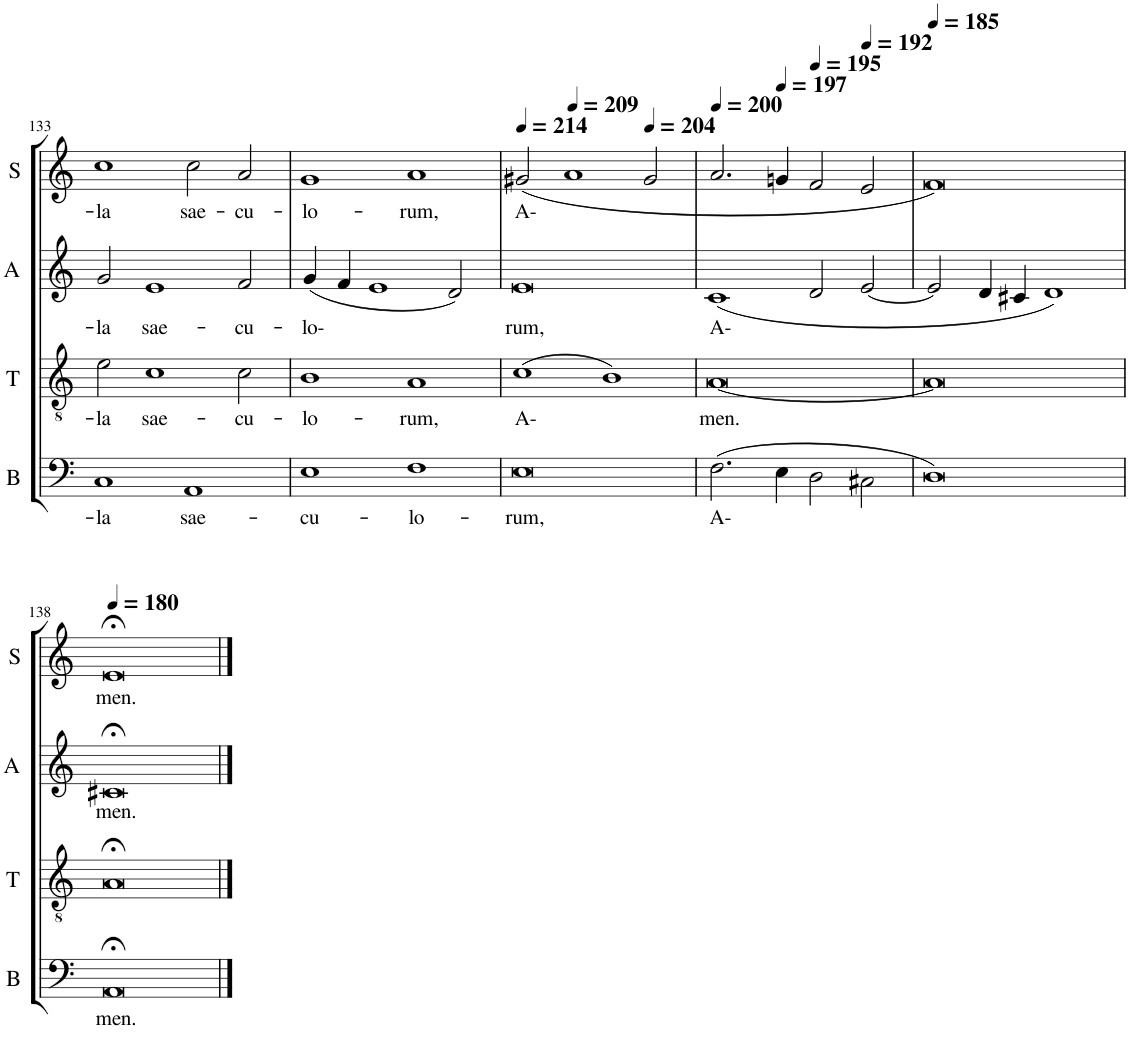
**kern	**text	**kern	**text	**kern	**text	**kern	**text
*part4	*part4	*part3	*part3	*part2	*part2	*part1	*part1
*staff4	*staff4	*staff3	*staff3	*staff2	*staff2	*staff1	*staff1
*I"Bass	*	*I"Tenor	*	*I"Alto	*	*I"Soprano	*
*I'B	*	*I'T	*	*I'A	*	*I'S	*
!!LO:PB:g=z
*clefF4	*	*clefGv2	*	*clefG2	*	*clefG2	*
*k[]	*	*k[]	*	*k[]	*	*k[]	*
=133	=133	=133	=133	=133	=133	=133	=133
!	!LO:LY:b	!	!LO:LY:b	!	!LO:LY:b	!	!LO:LY:b
1C	-la	2e\	-la	2g/	-la	1cc	-la
!	!	!	!LO:LY:b	!	!LO:LY:b	!	!
.	.	[2c	sae-	[2e	sae-	.	.
!	!LO:LY:b	!	!	!	!	!	!LO:LY:b
1AA	sae-	2ryy	.	2ryy	.	2cc\	sae-
!	!	!	!LO:LY:b	!	!LO:LY:b	!	!LO:LY:b
.	.	2c\	-cu-	2f/	-cu-	2a/	-cu-
=134	=134	=134	=134	=134	=134	=134	=134
!	!LO:LY:b	!	!LO:LY:b	!	!LO:LY:b	!	!LO:LY:b
1E	-cu-	1B	-lo-	(<4g/	-lo-	1g	-lo-
.	.	.	.	2e]	.	.	.
.	.	.	.	4f/	.	.	.
!	!LO:LY:b	!	!	!	!	!	!LO:LY:b
1F	-lo-	2c]	.	[2e	.	1a	-rum,
!	!	!	!LO:LY:b	!	!	!	!
.	.	1A	-rum,	2d/)	.	.	.
2ryy	.	.	.	2ryy	.	2ryy	.
=135	=135	=135	=135	=135	=135	=135	=135
*	*	*	*	*	*	*MM214	*
!	!LO:LY:b	!	!LO:LY:b	!	!LO:LY:b	!	!LO:LY:b
[1E	-rum,	(>1c	A-	[1e	rum,	(<2g#X/	A-
*	*	*	*	*	*	*MM209	*
.	.	.	.	.	.	[2a	.
1ryy	.	1B)	.	2e]	.	2ryy	.
*	*	*	*	*	*	*MM204	*
.	.	.	.	2ryy	.	2g#/	.
=136	=136	=136	=136	=136	=136	=136	=136
*	*	*	*	*	*	*MM200	*
!	!LO:LY:b	!	!LO:LY:b	!	!LO:LY:b	!	!
*	*	*	*	*	*	*^	*
(>2.F\	A-	[1A	men.	(<1c	A-	2.a/	1ryy	.
*	*	*	*	*	*	*MM197	*	*
1E]	.	.	.	.	.	2a]	.	.
*	*	*	*	*	*	*MM195	*	*
.	.	0ryy	.	1e]	.	.	0ryy	.
.	.	.	.	.	.	4gn/	.	.
*	*	*	*	*	*	*MM192	*	*
.	.	.	.	.	.	2f/	.	.
4E\	.	.	.	.	.	.	.	.
2D\	.	.	.	2d/	.	2e/	.	.
2C#X\	.	.	.	[2e/	.	2ryy	.	.
*	*	*	*	*	*	*v	*v	*
=137	=137	=137	=137	=137	=137	=137	=137
*	*	*	*	*	*	*MM185	*
[1D)	.	1A_	.	2e/]	.	[1f)	.
.	.	.	.	4d/	.	.	.
.	.	.	.	4c#X/	.	.	.
1ryy	.	1A_	.	1d)	.	1ryy	.
!!LO:LB:g=z
=138	=138	=138	=138	=138	=138	=138	=138
*	*	*	*	*	*	*MM180	*
!	!LO:LY:b	!	!	!	!LO:LY:b	!	!LO:LY:b
[1AA	men.	[1A	.	[1c#X	men.	[1e	men.
1D]	.	1A]	.	1ryy	.	1f]	.
==139	==139	==139	==139	==139	==139	==139	==139
1AA;<]	.	1A;<]	.	1c#;<]	.	1e;<]	.
=	=	=	=	=	=	=	=
*-	*-	*-	*-	*-	*-	*-	*-
